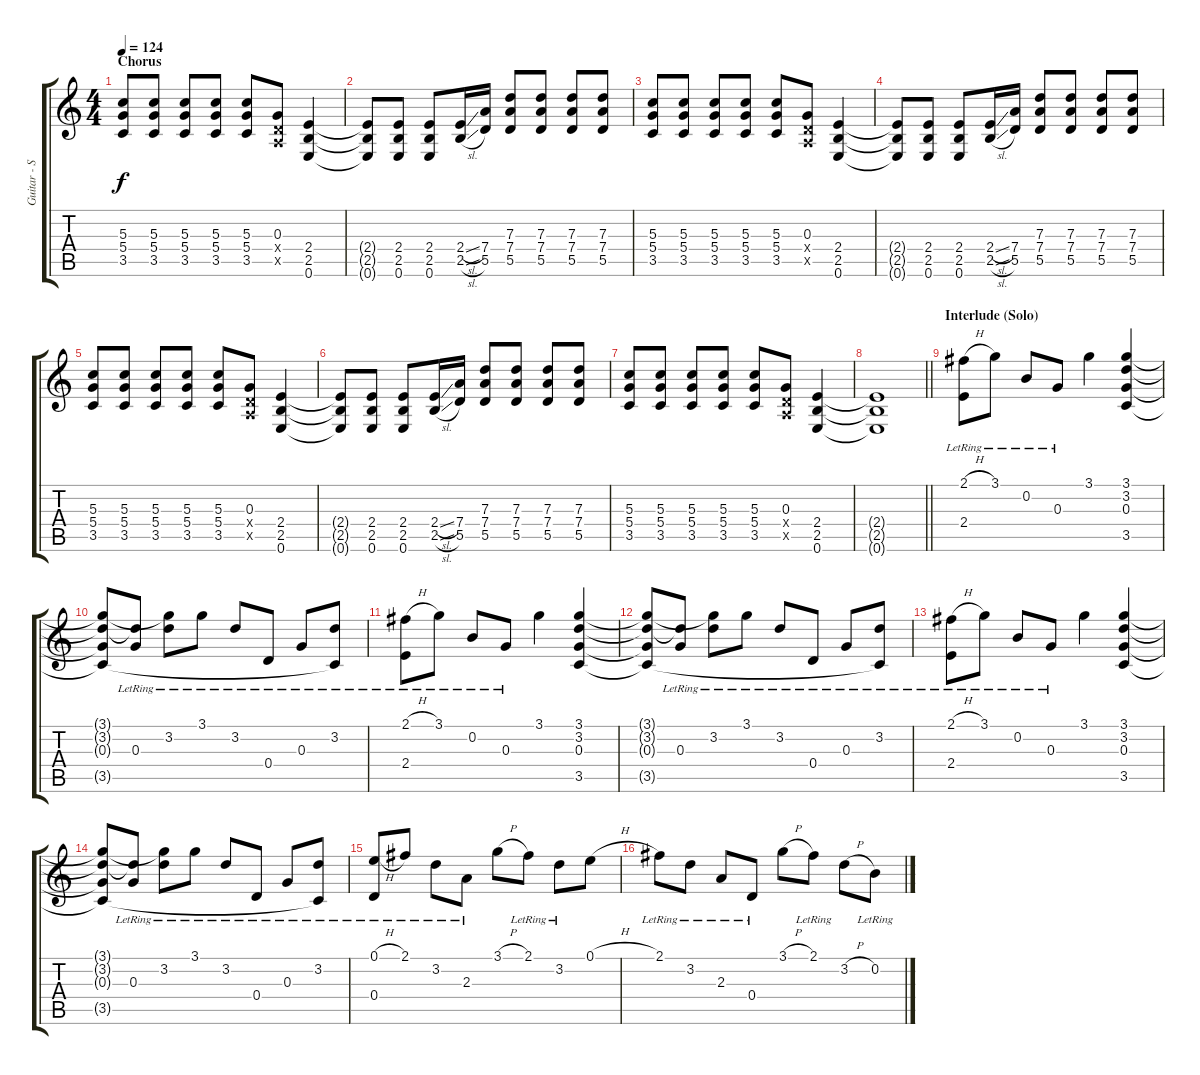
\track ("Guitar - Shaun Morgan" "Guitar - S") {instrument acousticguitarsteel}
\staff {score tabs}
\tuning (E4 B3 G3 D3 A2 E2) {hide}
\ts (4 4)
\section ("" "Chorus")
\tempo 124
\clef g2
\ks c
(5.3 5.4 3.5).8{dy f} (5.3 5.4 3.5).8 (5.3 5.4 3.5).8 (5.3 5.4 3.5).8 (5.3 5.4 3.5).8 (0.3 0.4{x} 0.5{x}).8 (2.4 2.5 0.6).4 |
(2.4{t} 2.5{t} 0.6{t}).8 (2.4 2.5 0.6).8 (2.4 2.5 0.6).8 (2.4{sl} 2.5{sl}).16 (7.4 5.5).16 (7.3 7.4 5.5).8 (7.3 7.4 5.5).8 (7.3 7.4 5.5).8 (7.3 7.4 5.5).8 |
(5.3 5.4 3.5).8 (5.3 5.4 3.5).8 (5.3 5.4 3.5).8 (5.3 5.4 3.5).8 (5.3 5.4 3.5).8 (0.3 0.4{x} 0.5{x}).8 (2.4 2.5 0.6).4 |
(2.4{t} 2.5{t} 0.6{t}).8 (2.4 2.5 0.6).8 (2.4 2.5 0.6).8 (2.4{sl} 2.5{sl}).16 (7.4 5.5).16 (7.3 7.4 5.5).8 (7.3 7.4 5.5).8 (7.3 7.4 5.5).8 (7.3 7.4 5.5).8 |
(5.3 5.4 3.5).8 (5.3 5.4 3.5).8 (5.3 5.4 3.5).8 (5.3 5.4 3.5).8 (5.3 5.4 3.5).8 (0.3 0.4{x} 0.5{x}).8 (2.4 2.5 0.6).4 |
(2.4{t} 2.5{t} 0.6{t}).8 (2.4 2.5 0.6).8 (2.4 2.5 0.6).8 (2.4{sl} 2.5{sl}).16 (7.4 5.5).16 (7.3 7.4 5.5).8 (7.3 7.4 5.5).8 (7.3 7.4 5.5).8 (7.3 7.4 5.5).8 |
(5.3 5.4 3.5).8 (5.3 5.4 3.5).8 (5.3 5.4 3.5).8 (5.3 5.4 3.5).8 (5.3 5.4 3.5).8 (0.3 0.4{x} 0.5{x}).8 (2.4 2.5 0.6).4 |
\barLineRight lightlight
(2.4{t} 2.5{t} 0.6{t}).1 |
\section ("" "Interlude (Solo)")
(2.1{h} 2.4{lr}).8{instrument acousticguitarsteel} 3.1{lr}.8 0.2{lr}.8 0.3{lr}.8 3.1.4 (3.1 3.2 0.3 3.5).4 |
(3.1{t} 3.2{t} 0.3{t} 3.5{t}).8 (3.2{t} 0.3{lr}).8 (3.1{t} 3.2{lr}).8 3.1{lr}.8 3.2{lr}.8 0.4{lr}.8 0.3{lr}.8 (3.2{lr} 3.5{t}).8 |
(2.1{h} 2.4{lr}).8 3.1{lr}.8 0.2{lr}.8 0.3{lr}.8 3.1.4 (3.1 3.2 0.3 3.5).4 |
(3.1{t} 3.2{t} 0.3{t} 3.5{t}).8 (3.2{t} 0.3{lr}).8 (3.1{t} 3.2{lr}).8 3.1{lr}.8 3.2{lr}.8 0.4{lr}.8 0.3{lr}.8 (3.2{lr} 3.5{t}).8 |
(2.1{h} 2.4{lr}).8 3.1{lr}.8 0.2{lr}.8 0.3{lr}.8 3.1.4 (3.1 3.2 0.3 3.5).4 |
(3.1{t} 3.2{t} 0.3{t} 3.5{t}).8 (3.2{t} 0.3{lr}).8 (3.1{t} 3.2{lr}).8 3.1{lr}.8 3.2{lr}.8 0.4{lr}.8 0.3{lr}.8 (3.2{lr} 3.5{t}).8 |
(0.1{h} 0.4{lr}).8 2.1{lr}.8 3.2{lr}.8 2.3{lr}.8 3.1{h}.8 2.1{lr}.8 3.2{lr}.8 0.1{h}.8 |
2.1{lr}.8 3.2{lr}.8 2.3{lr}.8 0.4{lr}.8 3.1{h}.8 2.1{lr}.8 3.2{h}.8 0.2{lr}.8
